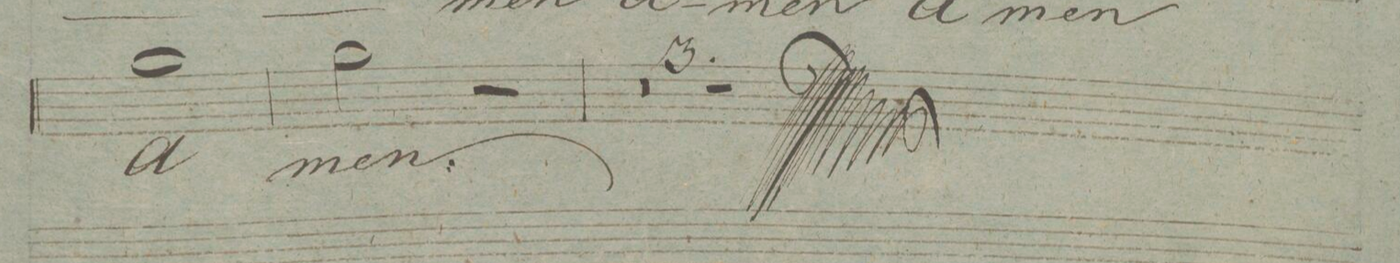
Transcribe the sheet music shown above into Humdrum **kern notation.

**kern	**text	**dynam
*I"Canto.	*	*
*clefC1	*	*
*k[]	*	*
*met(c|)	*	*
*M2/2	*	*
1ee\	A-	.
=220	=220	=220
2ee\	-men.	.
2r	.	.
=221	=221	=221
0r	.	.
=222	=222	=222
=223	=223	=223
1r	.	.
==	==	==
*-	*-	*-
